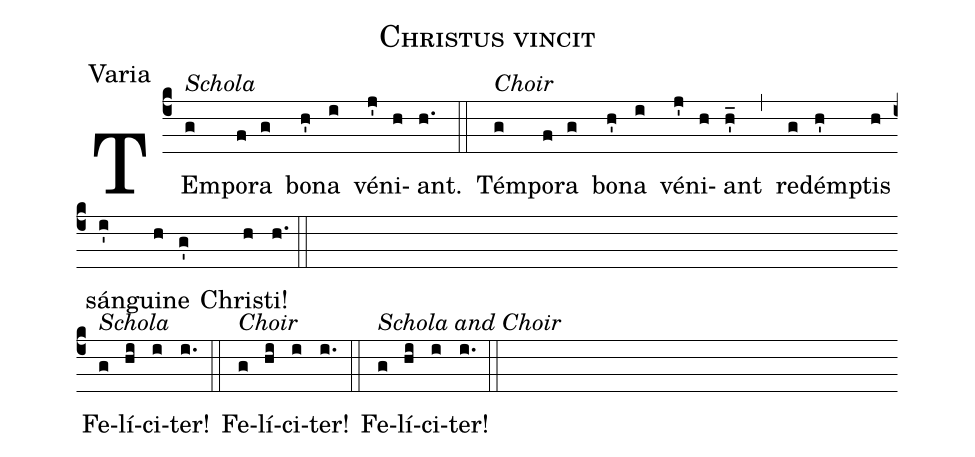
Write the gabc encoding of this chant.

name:Christus vincit;
office-part:Varia;
%%
(c4) <alt>Schola</alt>TEm(g)po(f)ra(g) bo(h')na(i) vé(j')ni(h)ant.(h.) (::) <alt>Choir</alt>Tém(g)po(f)ra(g) bo(h')na(i) vé(j')ni(h)ant(h'_) (,) red(g)ém(h')ptis(h) sán(i')gui(h)ne(g') Chri(h)sti!(h.) (::) (Z-) <alt>Schola</alt>Fe(g)lí(hi)ci(i)ter!(i.) (::) <alt>Choir</alt>Fe(g)lí(hi)ci(i)ter!(i.) (::) <alt>Schola and Choir</alt>Fe(g)lí(hi)ci(i)ter!(i.) (::)
